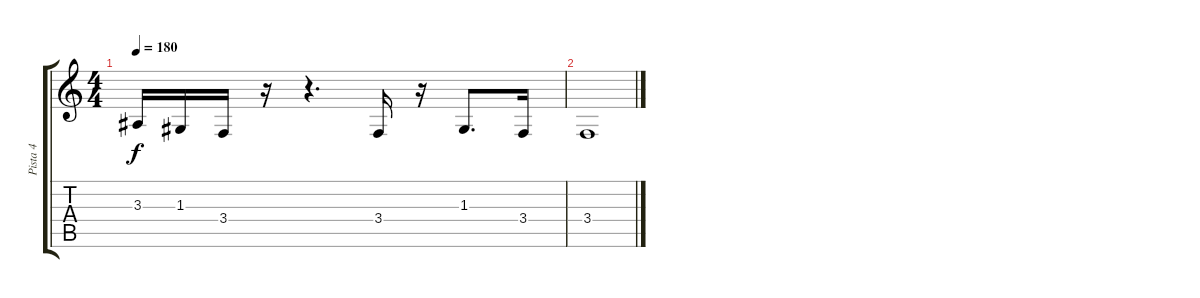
\track ("Pista 4" "Pista 4") {instrument trombone}
\staff {score tabs}
\tuning (E4 B3 G3 D3 A2 E2) {hide}
\ts (4 4)
\tempo 180
\clef g2
\ks c
3.3.16{dy f} 1.3.16 3.4.16 r.16 r.4{d} 3.4.16 r.16 1.3.8{d} 3.4.16 |
3.4.1
